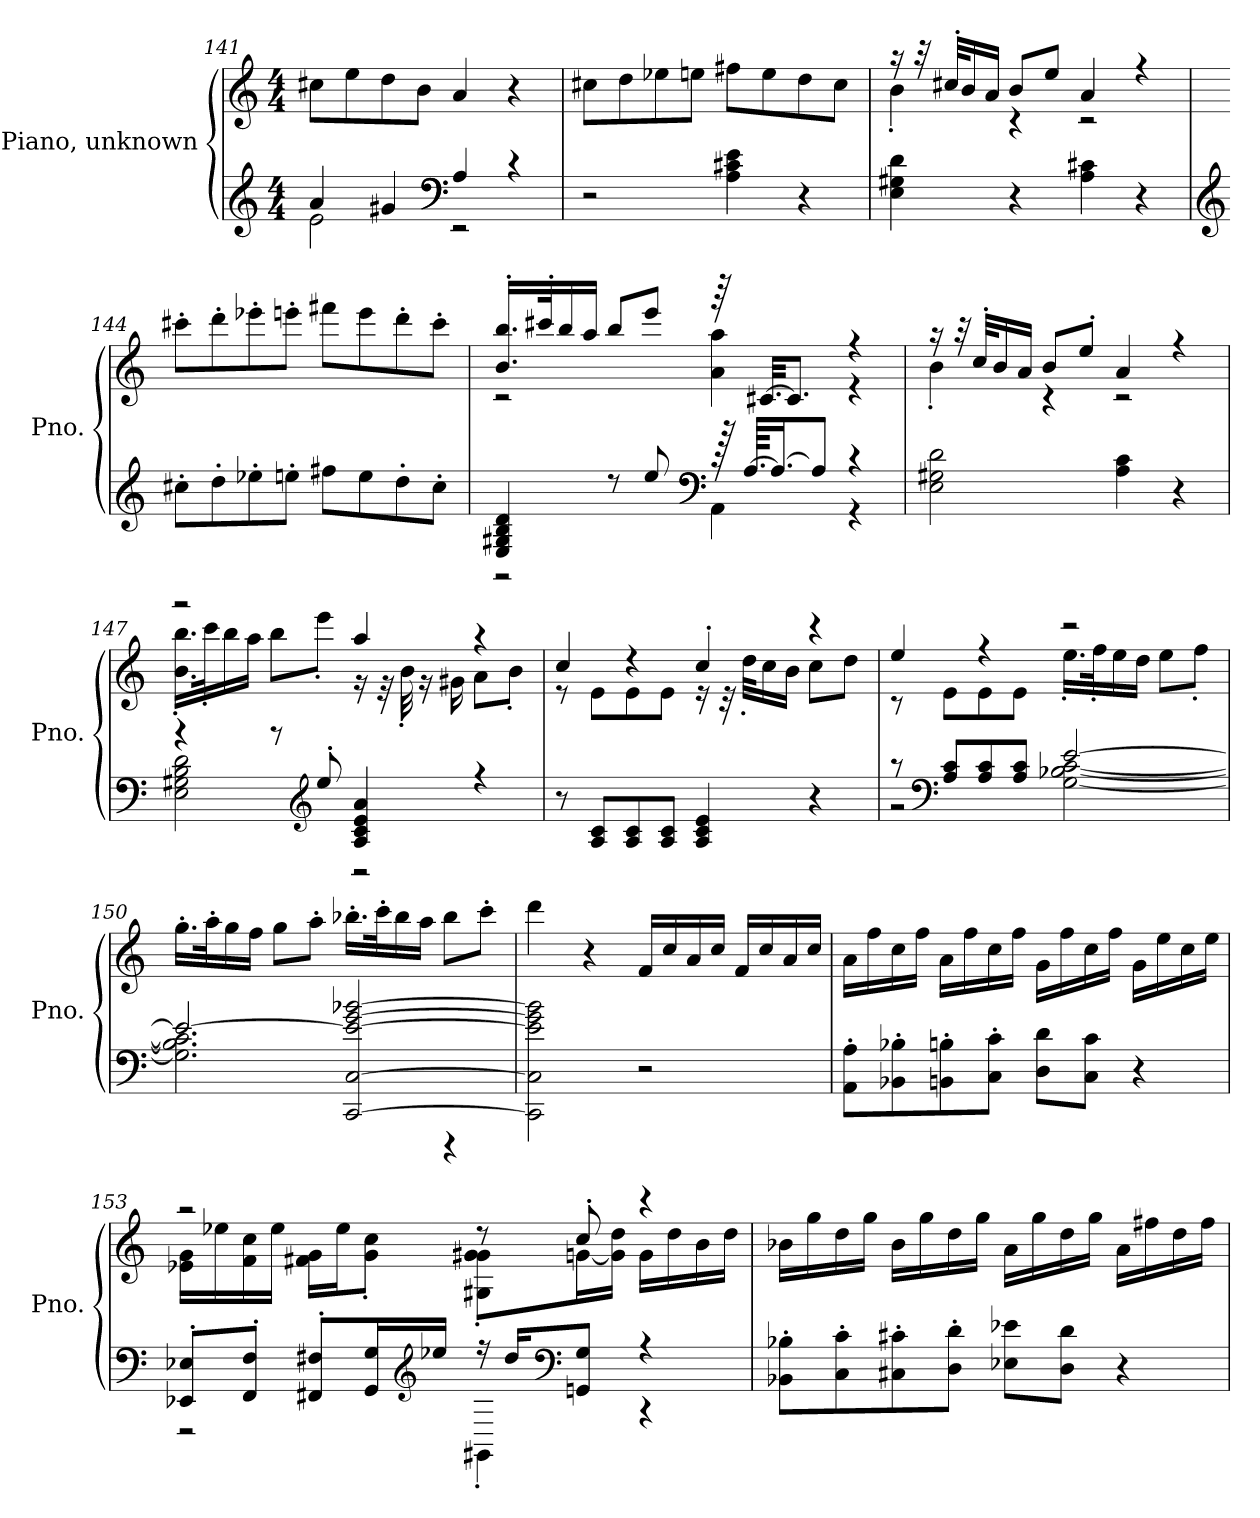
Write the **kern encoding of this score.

**kern	**kern
*part1	*part1
*staff2	*staff1
*I"Piano, unknown	*
*I'Pno.	*
*clefG2	*clefG2
*k[]	*k[]
*M4/4	*M4/4
=141	=141
*^	*
4a/	2e\	8cc#X\L
.	.	8ee\
4g#X/	.	8dd\
.	.	8b\J
*clefF4	*	*
4A/	2r	4a/
4r	.	4r
*v	*v	*
=142	=142
2r	8cc#X\L
.	8dd\
.	8ee-X\
.	8een\J
4A\ 4c#X\ 4e\	8ff#X\L
.	8ee\
4r	8dd\
.	8cc#\J
!!LO:LB:g=z
=143	=143
*	*^
4E\ 4G#X\ 4d\	16r	4b'\
.	32r	.
.	32cc#X'/KLL	.
.	16b/	.
.	16a/JJ	.
4r	8b/L	4r
.	8ee/J	.
4A\ 4c#X\	4a/	2r
4r	4r	.
*	*v	*v
=144	=144
*clefG2	*
8cc#X'\L	8ccc#X'\L
8dd'\	8ddd'\
8ee-X'\	8eee-X'\
8een'\J	8eeen'\J
8ff#X\L	8fff#X\L
8ee\	8eee\
8dd'\	8ddd'\
8cc#'\J	8ccc#'\J
=145	=145
*^	*^
4E/ 4G#X/ 4B/ 4d/	2r	16.b/' 16.bb/'LL	2r
.	.	32ccc#X'/K	.
.	.	16bb/	.
.	.	16aa/JJ	.
8r	.	8bb/L	.
8ee/	.	8eee/J	.
*clefF4	*	*	*
128r	4AA\	64r	4a\ 4aa\
[64.A/KKLL	.	.	.
.	.	[32.c#X/KKL	.
16.A/J_	.	.	.
.	.	8.c#/J]	.
8A/J]	.	.	.
4r	4r	4r	4r
*v	*v	*	*
!!LO:LB:g=z	!!
=146	=146	=146
2E\ 2G#X\ 2d\	16r	4b'\
.	32r	.
.	32cc'/KLL	.
.	16b/	.
.	16a/JJ	.
.	8b/L	4r
.	8ee'/J	.
4A\ 4c\	4a/	2r
4r	4r	.
=147	=147	=147
*^	*	*
4r	2E\ 2G#X\ 2B\ 2d\	2r	16.b\' 16.bb\'LL
.	.	.	32ccc'\K
.	.	.	16bb\
.	.	.	16aa\JJ
8r	.	.	8bb\L
*clefG2	*	*	*
8ee'/	.	.	8eee'\J
4A/ 4c/ 4e/ 4a/	2r	4aa/	16r
.	.	.	32r
.	.	.	32b'\
.	.	.	16r
.	.	.	16g#X\
4r	.	4r	8a\L
.	.	.	8b'\J
*v	*v	*	*
=148	=148	=148
8r	4cc/	8r
8A/ 8c/L	.	8e\L
8A/ 8c/	4r	8e\
8A/ 8c/J	.	8e\J
4A/ 4c/ 4e/	4cc'/	16r
.	.	32r
.	.	32dd'\KLL
.	.	16cc\
.	.	16b\JJ
4r	4r	8cc\L
.	.	8dd\J
!!LO:LB:g=z	!!
=149	=149	=149
*^	*	*
8r	2r	4ee/	8r
*clefF4	*	*	*
8A/ 8c/L	.	.	8e\L
8A/ 8c/	.	4r	8e\
8A/ 8c/J	.	.	8e\J
[2e/	[2G\ [2B-X\ [2c\	2r	16.ee'\LL
.	.	.	32ff'\K
.	.	.	16ee\
.	.	.	16dd\JJ
.	.	.	8ee\L
.	.	.	8ff'\J
*	*	*v	*v
=150	=150	=150
2e/_	2.G\] 2.B-\] 2.c\]	16.gg'\LL
.	.	32aa'\K
.	.	16gg\
.	.	16ff\JJ
.	.	8gg\L
.	.	8aa'\J
[2CC/ [2C/ 2e/_ [2g/ [2b-X/	.	16.bb-X'\LL
.	.	32ccc'\K
.	.	16bb-\
.	.	16aa\JJ
.	4r	8bb-\L
.	.	8ccc'\J
*v	*v	*
=151	=151
2CC\] 2C\] 2e\] 2g\] 2b-\]	4ddd\
.	4r
2r	16f/LL
.	16cc/
.	16a/
.	16cc/JJ
.	16f/LL
.	16cc/
.	16a/
.	16cc/JJ
!!LO:LB:g=z
=152	=152
8AA\' 8A\'L	16a\LL
.	16ff\
8BB-X\' 8B-X\'	16cc\
.	16ff\JJ
8BBn\' 8Bn\'	16a\LL
.	16ff\
8C\' 8c\'J	16cc\
.	16ff\JJ
8D\ 8d\L	16g\LL
.	16ff\
8C\ 8c\J	16cc\
.	16ff\JJ
4r	16g\LL
.	16ee\
.	16cc\
.	16ee\JJ
=153	=153
*^	*^
8EE-X/' 8E-X/'L	2r	2r	16e-X\ 16g\LL
.	.	.	16ee-X\
8FF/' 8F/'J	.	.	16f\ 16cc\
.	.	.	16ee-\JJ
8FF#X/' 8F#X/'L	.	.	16f#X\ 16g\LL
.	.	.	16ee-\J
16GG/ 16G/L	.	.	8g\' 8cc\'J
*clefG2	*	*	*
16ee-X/JJ	.	.	.
16r	4GG#X'\	8r	8G#X\' 8g\' 8g#X\'L
16dd/KL	.	.	.
*clefF4	*	*	*
8GGn/ 8G/J	.	8cc'/	[16gn\L
.	.	.	16g\] 16dd\JJ
4r	4r	4r	16g\LL
.	.	.	16dd\
.	.	.	16b\
.	.	.	16dd\JJ
*v	*v	*	*
*	*v	*v
!!LO:PB:g=z
=154	=154
8BB-X\' 8B-X\'L	16b-X\LL
.	16gg\
8C\' 8c\'	16dd\
.	16gg\JJ
8C#X\' 8c#X\'	16b-\LL
.	16gg\
8D\' 8d\'J	16dd\
.	16gg\JJ
8E-X\ 8e-X\L	16a\LL
.	16gg\
8D\ 8d\J	16dd\
.	16gg\JJ
4r	16a\LL
.	16ff#X\
.	16dd\
.	16ff#\JJ
=	=
*-	*-
